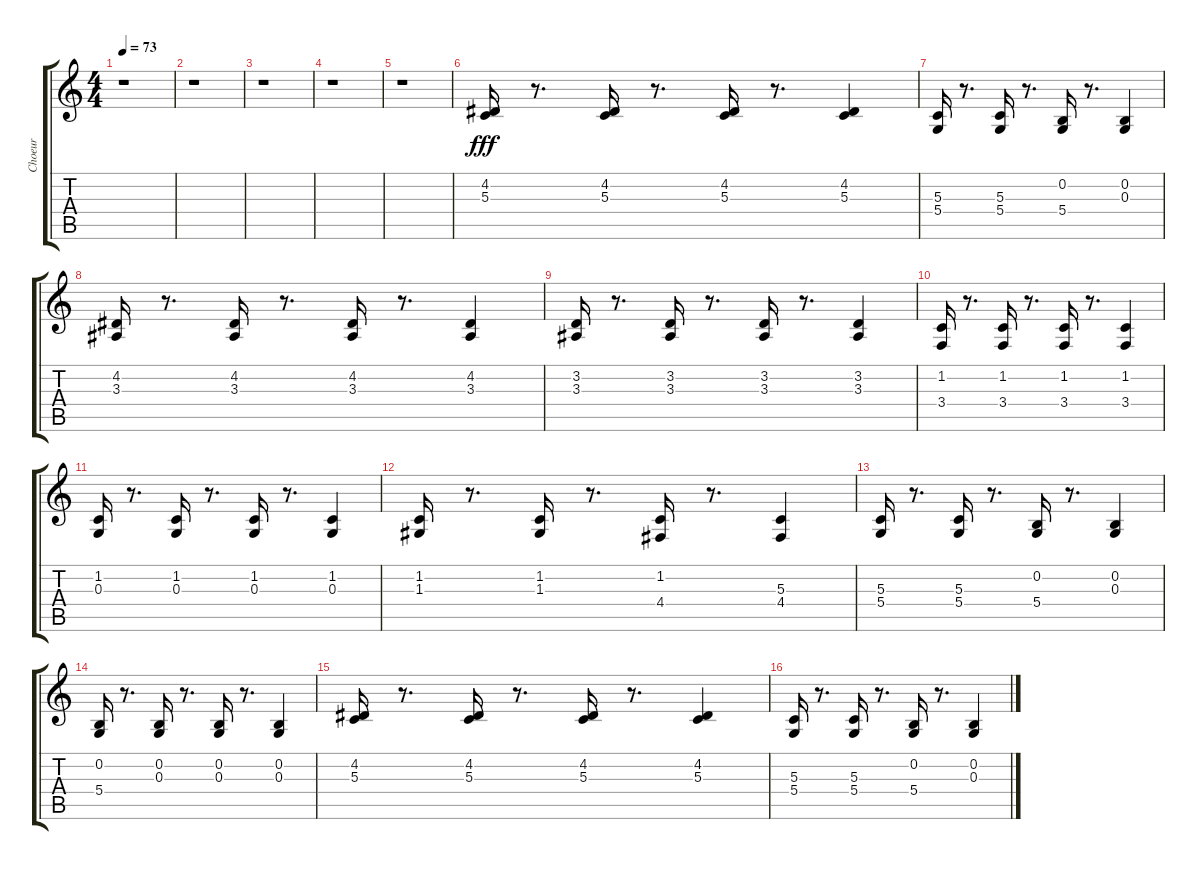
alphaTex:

\track ("Choeur" "Choeur") {instrument choiraahs}
\staff {score tabs}
\tuning (E4 B3 G3 D3 A2 E2) {hide}
\ts (4 4)
\tempo 73
\clef g2
\ks c
r.1{dy fff} |
r.1 |
r.1 |
r.1 |
r.1 |
(4.2 5.3).16 r.8{d} (4.2 5.3).16 r.8{d} (4.2 5.3).16 r.8{d} (4.2 5.3).4 |
(5.3 5.4).16 r.8{d} (5.3 5.4).16 r.8{d} (0.2 5.4).16 r.8{d} (0.2 0.3).4 |
(4.2 3.3).16 r.8{d} (4.2 3.3).16 r.8{d} (4.2 3.3).16 r.8{d} (4.2 3.3).4 |
(3.2 3.3).16 r.8{d} (3.2 3.3).16 r.8{d} (3.2 3.3).16 r.8{d} (3.2 3.3).4 |
(1.2 3.4).16 r.8{d} (1.2 3.4).16 r.8{d} (1.2 3.4).16 r.8{d} (1.2 3.4).4 |
(1.2 0.3).16 r.8{d} (1.2 0.3).16 r.8{d} (1.2 0.3).16 r.8{d} (1.2 0.3).4 |
(1.2 1.3).16 r.8{d} (1.2 1.3).16 r.8{d} (1.2 4.4).16 r.8{d} (5.3 4.4).4 |
(5.3 5.4).16 r.8{d} (5.3 5.4).16 r.8{d} (0.2 5.4).16 r.8{d} (0.2 0.3).4 |
(0.2 5.4).16 r.8{d} (0.2 0.3).16 r.8{d} (0.2 0.3).16 r.8{d} (0.2 0.3).4 |
(4.2 5.3).16 r.8{d} (4.2 5.3).16 r.8{d} (4.2 5.3).16 r.8{d} (4.2 5.3).4 |
(5.3 5.4).16 r.8{d} (5.3 5.4).16 r.8{d} (0.2 5.4).16 r.8{d} (0.2 0.3).4
